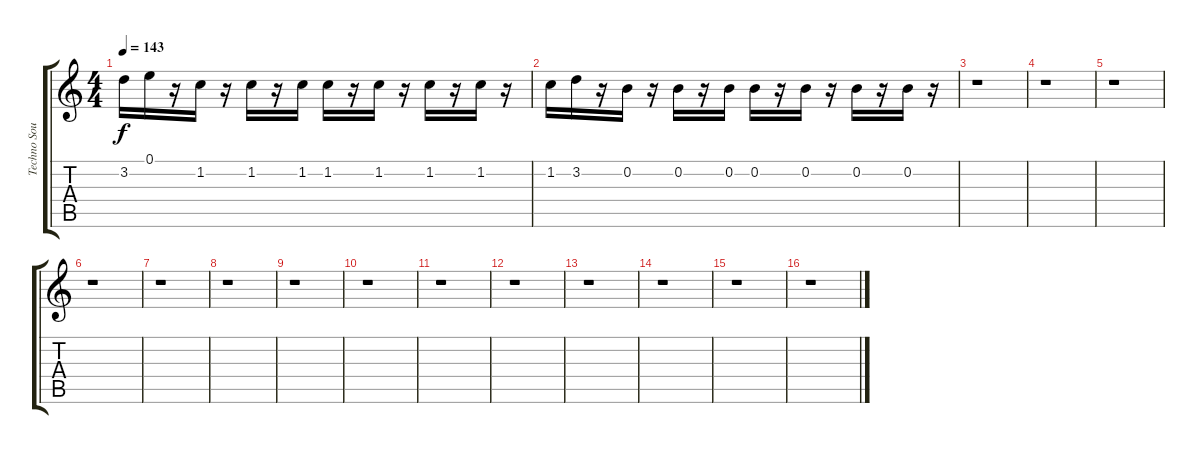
\track ("Techno Sound 2" "Techno Sou") {instrument guitarharmonics}
\staff {score tabs}
\tuning (E4 B3 G3 D3 A2 E2) {hide}
\ts (4 4)
\tempo 143
\clef g2
\ks c
3.2.16{dy f} 0.1.16 r.16 1.2.16 r.16 1.2.16 r.16 1.2.16 1.2.16 r.16 1.2.16 r.16 1.2.16 r.16 1.2.16 r.16 |
1.2.16 3.2.16 r.16 0.2.16 r.16 0.2.16 r.16 0.2.16 0.2.16 r.16 0.2.16 r.16 0.2.16 r.16 0.2.16 r.16 |
r.1 |
r.1 |
r.1 |
r.1 |
r.1 |
r.1 |
r.1 |
r.1 |
r.1 |
r.1 |
r.1 |
r.1 |
r.1 |
r.1
